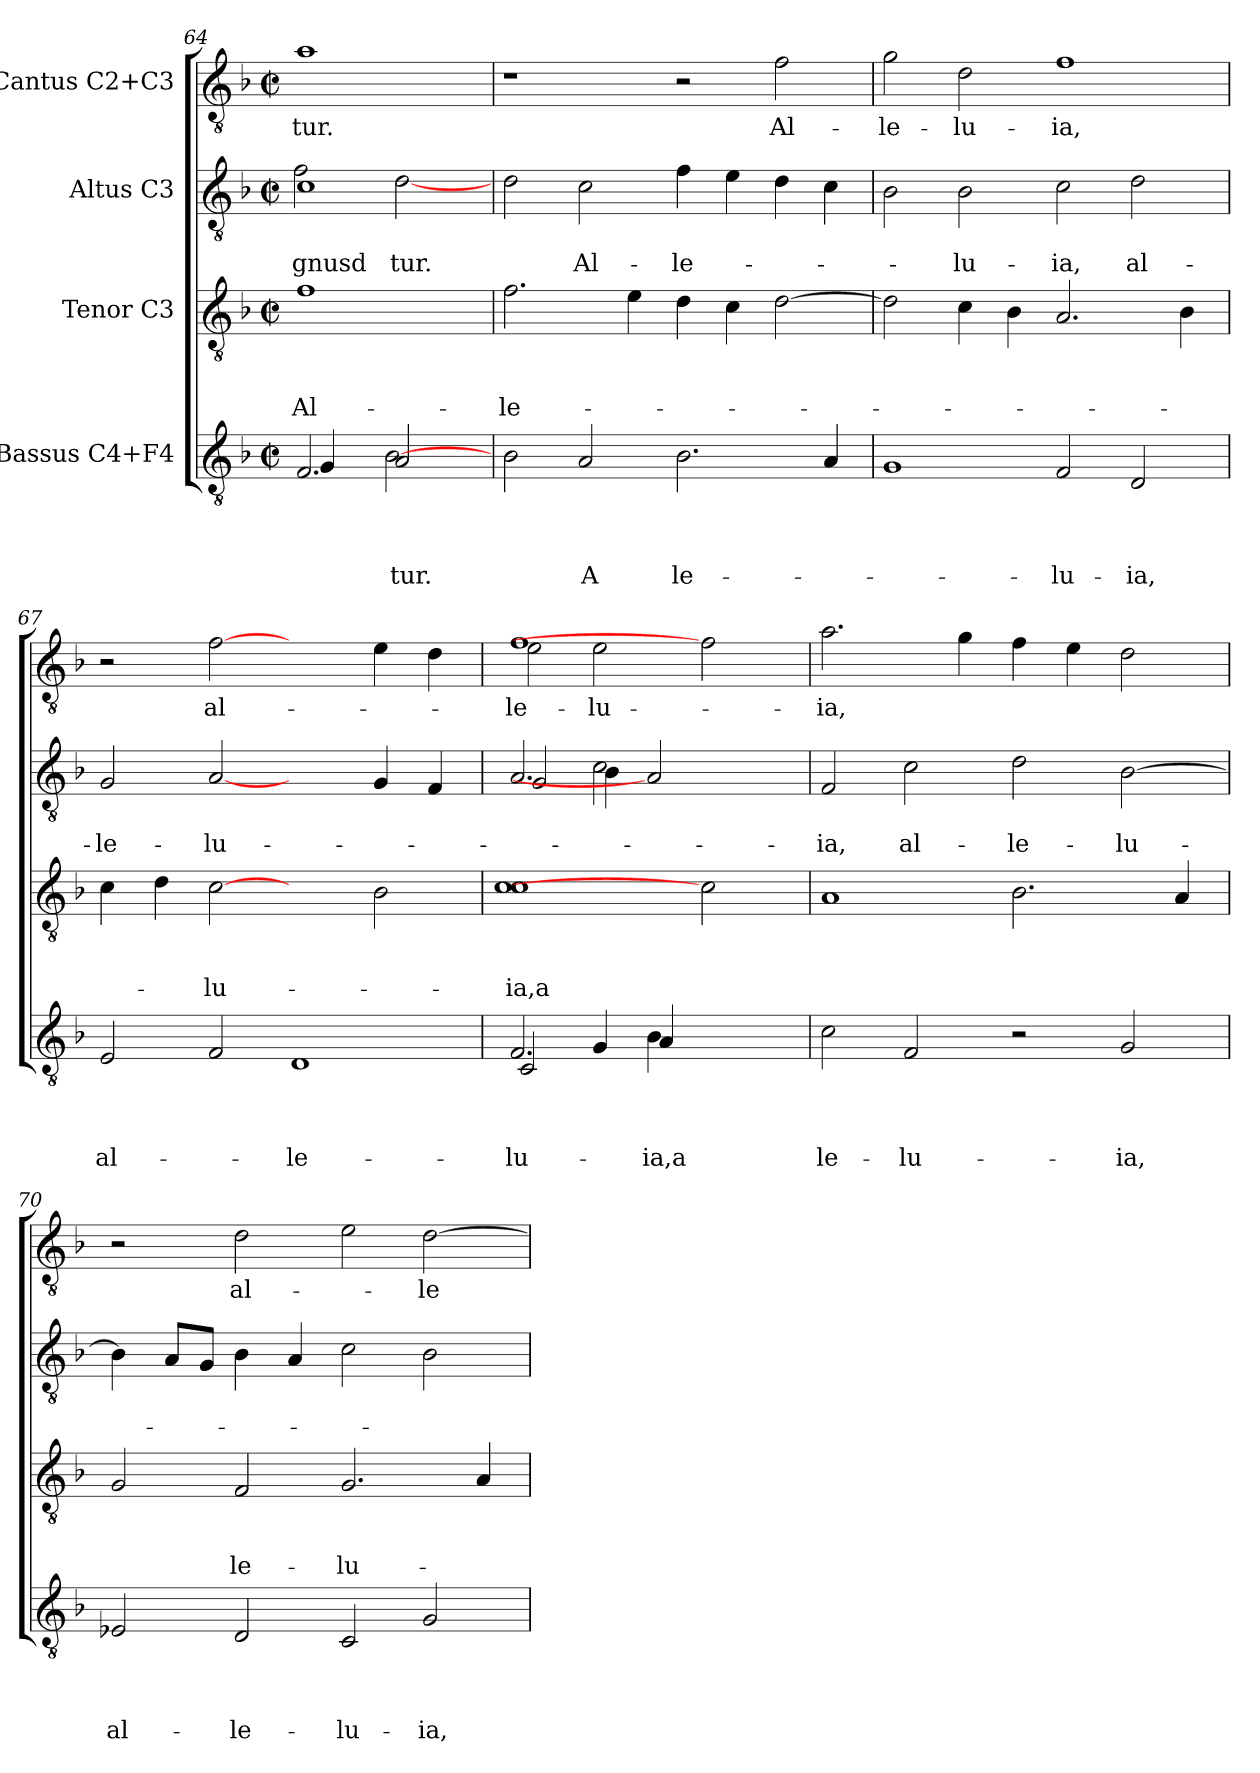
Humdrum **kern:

**kern	**text	**text	**text	**text	**kern	**text	**text	**text	**kern	**text	**text	**kern	**text
*part4	*part4	*part4	*part4	*part4	*part3	*part3	*part3	*part3	*part2	*part2	*part2	*part1	*part1
*staff4	*staff4	*staff4	*staff4	*staff4	*staff3	*staff3	*staff3	*staff3	*staff2	*staff2	*staff2	*staff1	*staff1
*I"Bassus C4+F4	*	*	*	*	*I"Tenor C3	*	*	*	*I"Altus C3	*	*	*I"Cantus C2+C3	*
*clefGv2	*	*	*	*	*clefGv2	*	*	*	*clefGv2	*	*	*clefGv2	*
*k[b-]	*	*	*	*	*k[b-]	*	*	*	*k[b-]	*	*	*k[b-]	*
*F:	*	*	*	*	*F:	*	*	*	*F:	*	*	*F:	*
*M2/2	*	*	*	*	*M2/2	*	*	*	*M2/2	*	*	*M2/2	*
*met(c|)	*	*	*	*	*met(c|)	*	*	*	*met(c|)	*	*	*met(c|)	*
=64	=64	=64	=64	=64	=64	=64	=64	=64	=64	=64	=64	=64	=64
*^	*	*	*	*	*	*	*	*	*	*	*	*	*
*	*^	*	*	*	*	*	*	*	*	*	*	*	*	*
!	!	!	!	!	!	!	!	!	!	!LO:LY:b:rj	!	!	!LO:LY:b:rj	!	!LO:LY:b:rj
*	*	*	*	*	*	*	*	*	*	*	*^	*	*	*	*
2.F/	4G/	2ryy	.	.	.	.	1f	.	.	Al-	1c	2f\	.	-gnusd	1a	-tur.
.	4ryy	.	.	.	.	.	.	.	.	.	.	.	.	.	.	.
!	!	!	!	!	!	!LO:LY:b	!	!	!	!	!	!	!	!LO:LY:b:rj	!	!
.	2A/	[>2B-\	.	.	.	-tur.	.	.	.	.	.	[>2d\	.	tur.	.	.
4ryy	.	.	.	.	.	.	.	.	.	.	.	.	.	.	.	.
*v	*v	*v	*	*	*	*	*	*	*	*	*v	*v	*	*	*	*
=65	=65	=65	=65	=65	=65	=65	=65	=65	=65	=65	=65	=65	=65
!	!	!	!	!	!	!	!	!LO:LY:b:rj	!	!	!	!	!
2B-\	.	.	.	.	2.f\	.	.	-le-	2d\	.	.	1r	.
!	!	!	!	!LO:LY:b	!	!	!	!	!	!	!LO:LY:b:rj	!	!
2A/	.	.	.	A	.	.	.	.	2c\	.	Al-	.	.
.	.	.	.	.	4e\	.	.	.	.	.	.	.	.
!	!	!	!	!LO:LY:b	!	!	!	!	!	!	!LO:LY:b:rj	!	!
2.B-\	.	.	.	le-	4d\	.	.	.	4f\	.	-le-	2r	.
.	.	.	.	.	4c\	.	.	.	4e\	.	.	.	.
!	!	!	!	!	!	!	!	!	!	!	!	!	!LO:LY:b:rj
.	.	.	.	.	[>2d\	.	.	.	4d\	.	.	2f\	Al-
4A/	.	.	.	.	.	.	.	.	4c\	.	.	.	.
=66	=66	=66	=66	=66	=66	=66	=66	=66	=66	=66	=66	=66	=66
!	!	!	!	!	!	!	!	!	!	!	!	!	!LO:LY:b:rj
1G	.	.	.	.	2d\]	.	.	.	2B-\	.	.	2g\	-le-
!	!	!	!	!	!	!	!	!	!	!	!LO:LY:b:rj	!	!LO:LY:b:rj
.	.	.	.	.	4c\	.	.	.	2B-\	.	-lu-	2d\	-lu-
.	.	.	.	.	4B-\	.	.	.	.	.	.	.	.
!	!	!	!	!LO:LY:b	!	!	!	!	!	!	!LO:LY:b:rj	!	!LO:LY:b:rj
2F/	.	.	.	-lu-	2.A/	.	.	.	2c\	.	-ia,	1f	-ia,
!	!	!	!	!LO:LY:b	!	!	!	!	!	!	!LO:LY:b:rj	!	!
2D/	.	.	.	-ia,	.	.	.	.	2d\	.	al-	.	.
.	.	.	.	.	4B-\	.	.	.	.	.	.	.	.
!!LO:PB:g=z
=67	=67	=67	=67	=67	=67	=67	=67	=67	=67	=67	=67	=67	=67
!	!	!	!	!LO:LY:b	!	!	!	!	!	!	!LO:LY:b:rj	!	!
2E/	.	.	.	al-	4c\	.	.	.	2G/	.	-le-	2r	.
.	.	.	.	.	4d\	.	.	.	.	.	.	.	.
!	!	!	!	!	!	!	!	!LO:LY:b:rj	!	!	!LO:LY:b:rj	!	!LO:LY:b:rj
2F/	.	.	.	.	[2c	.	.	-lu-	[2A	.	-lu-	[2f	al-
!	!	!	!	!LO:LY:b	!	!	!	!	!	!	!	!	!
1D	.	.	.	-le-	2ryy	.	.	.	2ryy	.	.	2ryy	.
.	.	.	.	.	2B-\	.	.	.	4G/	.	.	4e\	.
.	.	.	.	.	.	.	.	.	4F/	.	.	4d\	.
=68	=68	=68	=68	=68	=68	=68	=68	=68	=68	=68	=68	=68	=68
*^	*	*	*	*	*	*	*	*	*	*	*	*	*
!	!	!	!	!	!LO:LY:b	!	!	!	!LO:LY:b:rj	!	!	!	!	!LO:LY:b:rj
*	*	*	*	*	*	*	*	*	*	*^	*	*	*^	*
*	*	*	*	*	*	*	*	*	*	*	*^	*	*	*	*	*
2.F/	2C/	.	.	.	lu-	1c 1c	.	.	-ia,a	2.A/	2G/	2ryy	.	.	1f	2e\	-le-
!	!	!	!	!	!	!	!	!	!	!	!	!	!	!	!	!	!LO:LY:b:rj
.	4G/	.	.	.	.	.	.	.	.	.	2c\	4B-\	.	.	.	2e\	-lu-
!	!	!	!	!	!LO:LY:b	!	!	!	!	!	!	!	!	!	!	!	!
4B-\	4A/	.	.	.	-ia,a	.	.	.	.	2A]	.	4ryy	.	.	.	.	.
2ryy	2ryy	.	.	.	.	2c]	.	.	.	.	4ryy	2ryy	.	.	2f]	2ryy	.
.	.	.	.	.	.	.	.	.	.	4ryy	4ryy	.	.	.	.	.	.
*	*	*	*	*	*	*	*	*	*	*	*v	*v	*	*	*	*	*
*v	*v	*	*	*	*	*	*	*	*	*	*	*	*	*v	*v	*
=69	=69	=69	=69	=69	=69	=69	=69	=69	=69	=69	=69	=69	=69	=69
!	!	!	!	!LO:LY:b	!	!	!	!	!	!	!	!LO:LY:b:rj	!	!LO:LY:b:rj
*	*	*	*	*	*	*	*	*	*v	*v	*	*	*	*
2c\	.	.	.	-le-	1A	.	.	.	2F/	.	-ia,	2.a\	-ia,
!	!	!	!	!LO:LY:b	!	!	!	!	!	!	!LO:LY:b:rj	!	!
2F/	.	.	.	-lu-	.	.	.	.	2c\	.	al-	.	.
.	.	.	.	.	.	.	.	.	.	.	.	4g\	.
!	!	!	!	!	!	!	!	!	!	!	!LO:LY:b:rj	!	!
2r	.	.	.	.	2.B-\	.	.	.	2d\	.	-le-	4f\	.
.	.	.	.	.	.	.	.	.	.	.	.	4e\	.
!	!	!	!	!LO:LY:b	!	!	!	!	!	!	!LO:LY:b:rj	!	!
2G/	.	.	.	-ia,	.	.	.	.	[>2B-\	.	-lu-	2d\	.
.	.	.	.	.	4A/	.	.	.	.	.	.	.	.
=70	=70	=70	=70	=70	=70	=70	=70	=70	=70	=70	=70	=70	=70
!	!	!	!	!LO:LY:b	!	!	!	!	!	!	!	!	!
2E-X/	.	.	.	al-	2G/	.	.	.	4B-\]	.	.	2r	.
.	.	.	.	.	.	.	.	.	8A/L	.	.	.	.
.	.	.	.	.	.	.	.	.	8G/J	.	.	.	.
!	!	!	!	!LO:LY:b	!	!	!	!LO:LY:b:rj	!	!	!	!	!LO:LY:b:rj
2D/	.	.	.	-le-	2F/	.	.	le-	4B-\	.	.	2d\	al-
.	.	.	.	.	.	.	.	.	4A/	.	.	.	.
!	!	!	!	!LO:LY:b	!	!	!	!LO:LY:b:rj	!	!	!	!	!
2C/	.	.	.	-lu-	2.G/	.	.	-lu-	2c\	.	.	2e\	.
!	!	!	!	!LO:LY:b	!	!	!	!	!	!	!	!	!LO:LY:b:rj
2G/	.	.	.	-ia,	.	.	.	.	2B-\	.	.	[>2d\	-le-
.	.	.	.	.	4A/	.	.	.	.	.	.	.	.
=	=	=	=	=	=	=	=	=	=	=	=	=	=
*-	*-	*-	*-	*-	*-	*-	*-	*-	*-	*-	*-	*-	*-
